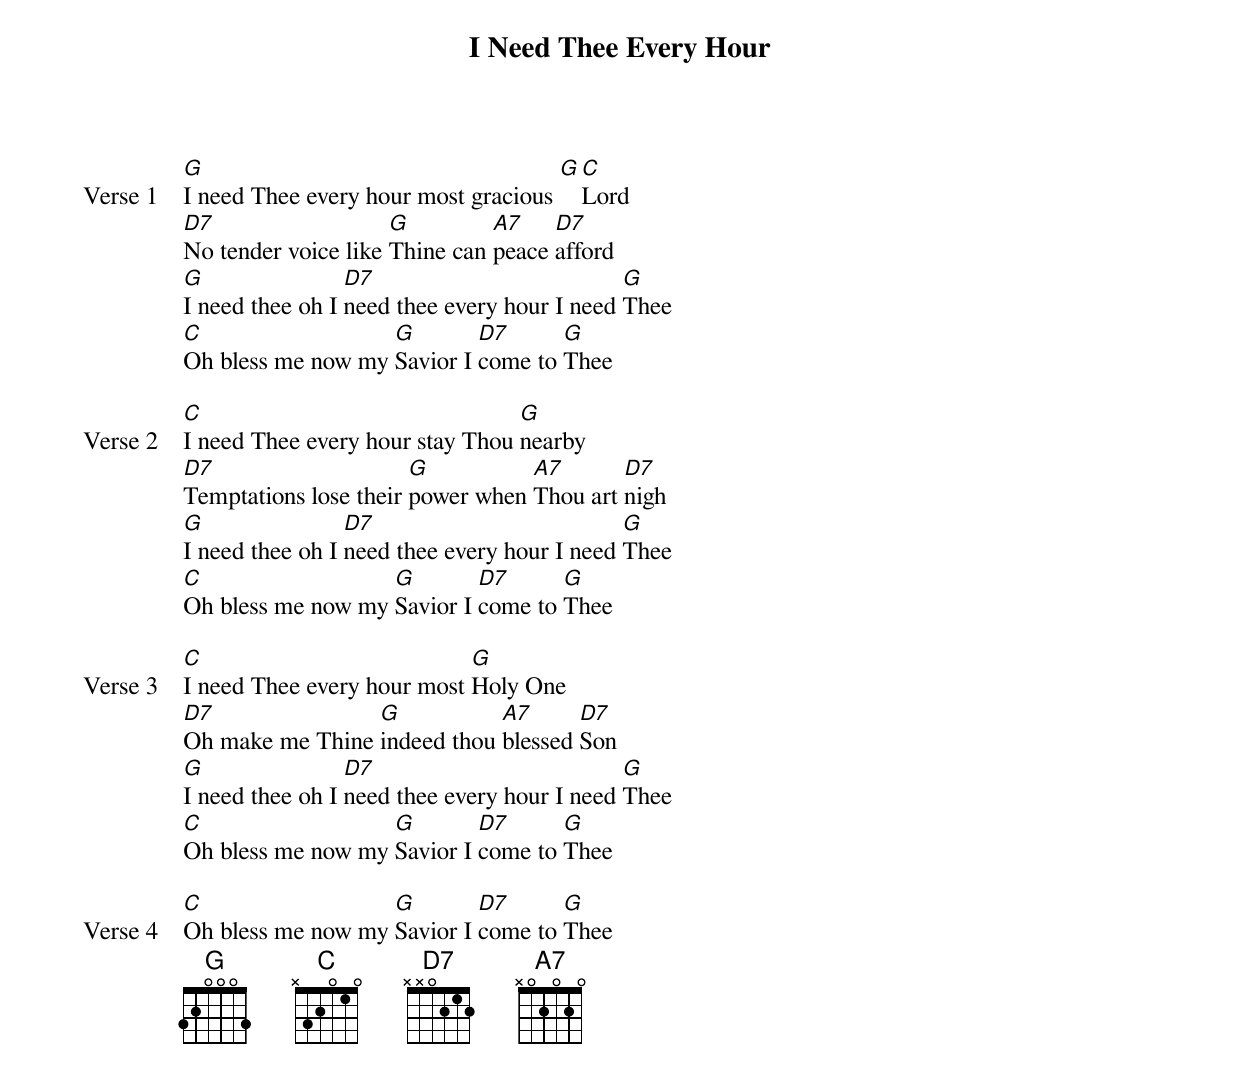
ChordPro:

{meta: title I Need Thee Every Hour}
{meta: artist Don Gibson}
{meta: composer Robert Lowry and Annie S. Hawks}
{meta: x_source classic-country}
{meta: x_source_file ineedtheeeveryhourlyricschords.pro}
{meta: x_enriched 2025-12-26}

{start_of_verse: Verse 1}
[G]I need Thee every hour most gracious [G][C]Lord
[D7]No tender voice like [G]Thine can [A7]peace [D7]afford
[G]I need thee oh I [D7]need thee every hour I need [G]Thee
[C]Oh bless me now my [G]Savior I [D7]come to [G]Thee
{end_of_verse}

{start_of_verse: Verse 2}
[C]I need Thee every hour stay Thou [G]nearby
[D7]Temptations lose their [G]power when [A7]Thou art [D7]nigh
[G]I need thee oh I [D7]need thee every hour I need [G]Thee
[C]Oh bless me now my [G]Savior I [D7]come to [G]Thee
{end_of_verse}

{start_of_verse: Verse 3}
[C]I need Thee every hour most [G]Holy One
[D7]Oh make me Thine [G]indeed thou [A7]blessed [D7]Son
[G]I need thee oh I [D7]need thee every hour I need [G]Thee
[C]Oh bless me now my [G]Savior I [D7]come to [G]Thee
{end_of_verse}

{start_of_verse: Verse 4}
[C]Oh bless me now my [G]Savior I [D7]come to [G]Thee
{end_of_verse}
